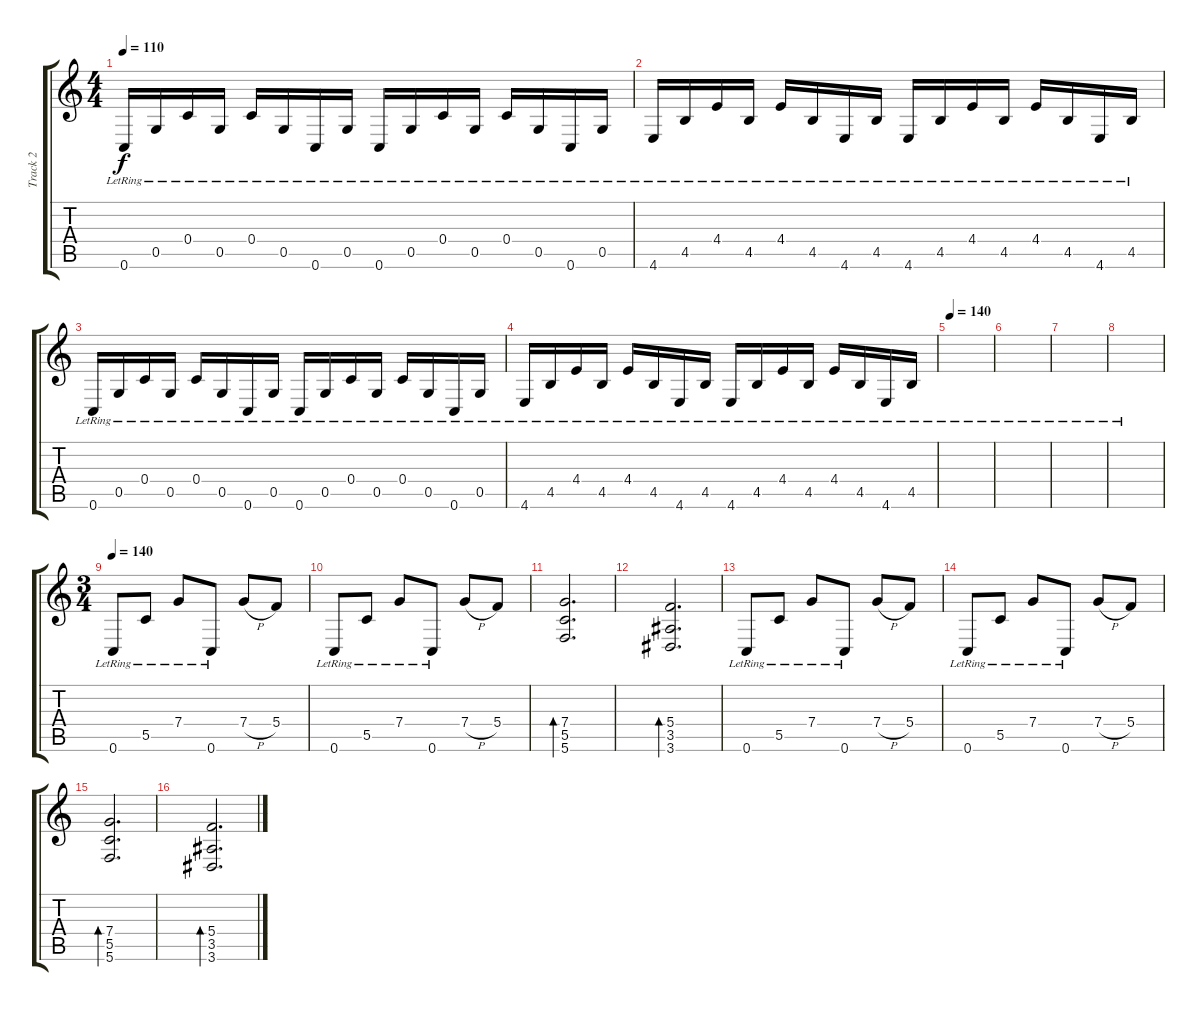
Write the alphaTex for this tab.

\track ("Track 2" "Track 2") {instrument distortionguitar}
\staff {score tabs}
\tuning (D4 A3 F3 C3 G2 C2) {hide}
\ts (4 4)
\tempo 110
\clef g2
\ks c
0.6{lr}.16{dy f instrument acousticguitarsteel} 0.5{lr}.16 0.4{lr}.16 0.5{lr}.16 0.4{lr}.16 0.5{lr}.16 0.6{lr}.16 0.5{lr}.16 0.6{lr}.16 0.5{lr}.16 0.4{lr}.16 0.5{lr}.16 0.4{lr}.16 0.5{lr}.16 0.6{lr}.16 0.5{lr}.16 |
4.6{lr}.16 4.5{lr}.16 4.4{lr}.16 4.5{lr}.16 4.4{lr}.16 4.5{lr}.16 4.6{lr}.16 4.5{lr}.16 4.6{lr}.16 4.5{lr}.16 4.4{lr}.16 4.5{lr}.16 4.4{lr}.16 4.5{lr}.16 4.6{lr}.16 4.5{lr}.16 |
0.6{lr}.16 0.5{lr}.16 0.4{lr}.16 0.5{lr}.16 0.4{lr}.16 0.5{lr}.16 0.6{lr}.16 0.5{lr}.16 0.6{lr}.16 0.5{lr}.16 0.4{lr}.16 0.5{lr}.16 0.4{lr}.16 0.5{lr}.16 0.6{lr}.16 0.5{lr}.16 |
4.6{lr}.16 4.5{lr}.16 4.4{lr}.16 4.5{lr}.16 4.4{lr}.16 4.5{lr}.16 4.6{lr}.16 4.5{lr}.16 4.6{lr}.16 4.5{lr}.16 4.4{lr}.16 4.5{lr}.16 4.4{lr}.16 4.5{lr}.16 4.6{lr}.16 4.5{lr}.16 |
\tempo 140
|
|
|
|
\ts (3 4)
\tempo 140
0.6{lr}.8{instrument acousticguitarsteel} 5.5{lr}.8 7.4{lr}.8 0.6{lr}.8 7.4{h}.8 5.4.8 |
0.6{lr}.8 5.5{lr}.8 7.4{lr}.8 0.6{lr}.8 7.4{h}.8 5.4.8 |
(7.4 5.5 5.6).2{d bd 240} |
(5.4 3.5 3.6).2{d bd 240} |
0.6{lr}.8 5.5{lr}.8 7.4{lr}.8 0.6{lr}.8 7.4{h}.8 5.4.8 |
0.6{lr}.8 5.5{lr}.8 7.4{lr}.8 0.6{lr}.8 7.4{h}.8 5.4.8 |
(7.4 5.5 5.6).2{d bd 240} |
(5.4 3.5 3.6).2{d bd 240}
